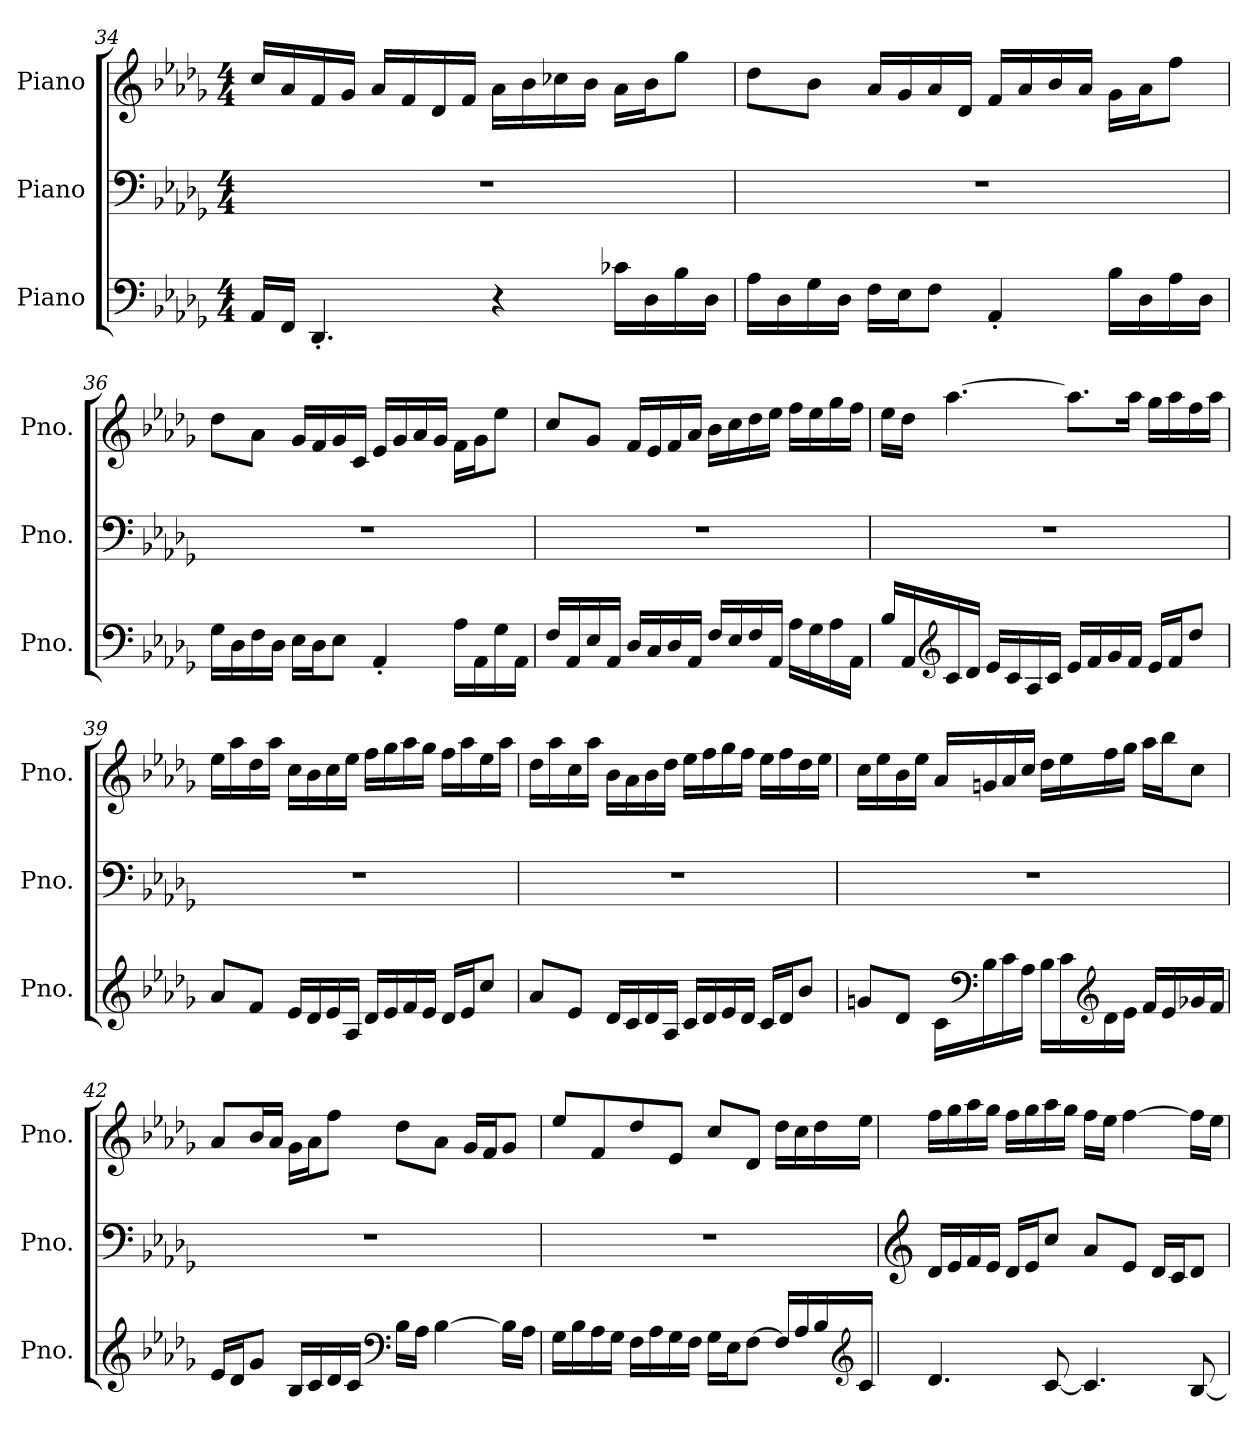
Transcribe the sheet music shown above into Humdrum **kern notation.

**kern	**kern	**kern
*part3	*part2	*part1
*staff3	*staff2	*staff1
*I"Piano	*I"Piano	*I"Piano
*I'Pno.	*I'Pno.	*I'Pno.
*clefF4	*clefF4	*clefG2
*k[b-e-a-d-g-]	*k[b-e-a-d-g-]	*k[b-e-a-d-g-]
*M4/4	*M4/4	*M4/4
=34	=34	=34
16AA-i/LL	1r	16ccj/LL
16FFi/JJ	.	16a-j/
4.DD-'i/	.	16fj/
.	.	16g-j/JJ
.	.	16a-j/LL
.	.	16fj/
.	.	16d-j/
.	.	16fj/JJ
4r	.	16a-j\LL
.	.	16b-j\
.	.	16cc-Xj\
.	.	16b-j\JJ
16c-Xi\LL	.	16a-j\LL
16D-i\	.	16b-j\J
16B-i\	.	8gg-j\J
16D-i\JJ	.	.
!!LO:LB:g=z
=35	=35	=35
16A-i\LL	1r	8dd-j\L
16D-i\	.	.
16G-i\	.	8b-j\J
16D-i\JJ	.	.
16Fi\LL	.	16a-j/LL
16E-i\J	.	16g-j/
8Fi\J	.	16a-j/
.	.	16d-j/JJ
4AA-'i/	.	16fj/LL
.	.	16a-j/
.	.	16b-j/
.	.	16a-j/JJ
16B-i\LL	.	16g-j\LL
16D-i\	.	16a-j\J
16A-i\	.	8ffj\J
16D-i\JJ	.	.
=36	=36	=36
16G-i\LL	1r	8dd-j\L
16D-i\	.	.
16Fi\	.	8a-j\J
16D-i\JJ	.	.
16E-i\LL	.	16g-j/LL
16D-i\J	.	16fj/
8E-i\J	.	16g-j/
.	.	16cj/JJ
4AA-'i/	.	16e-j/LL
.	.	16g-j/
.	.	16a-j/
.	.	16g-j/JJ
16A-i\LL	.	16fj\LL
16AA-i\	.	16g-j\J
16G-i\	.	8ee-j\J
16AA-i\JJ	.	.
!!LO:LB:g=z
=37	=37	=37
16Fi/LL	1r	8ccj/L
16AA-i/	.	.
16E-i/	.	8g-j/J
16AA-i/JJ	.	.
16D-i/LL	.	16fj/LL
16Ci/	.	16e-j/
16D-i/	.	16fj/
16AA-i/JJ	.	16a-j/JJ
16Fi/LL	.	16b-j\LL
16E-i/	.	16ccj\
16Fi/	.	16dd-j\
16AA-i/JJ	.	16ee-j\JJ
16A-i\LL	.	16ffj\LL
16G-i\	.	16ee-j\
16A-i\	.	16gg-j\
16AA-i\JJ	.	16ffj\JJ
=38	=38	=38
16B-i/LL	1r	16ee-j\LL
16AA-i/	.	16dd-j\JJ
*clefG2	*	*
16ci/	.	[4.aa-j\
16d-i/JJ	.	.
16e-i/LL	.	.
16ci/	.	.
16A-i/	.	.
16ci/JJ	.	.
16e-i/LL	.	8.aa-j\L]
16fi/	.	.
16g-i/	.	.
16fi/JJ	.	16aa-j\Jk
16e-i/LL	.	16gg-j\LL
16fi/J	.	16aa-j\
8dd-i/J	.	16ffj\
.	.	16aa-j\JJ
!!LO:LB:g=z
=39	=39	=39
8a-i/L	1r	16ee-j\LL
.	.	16aa-j\
8fi/J	.	16dd-j\
.	.	16aa-j\JJ
16e-i/LL	.	16ccj\LL
16d-i/	.	16b-j\
16e-i/	.	16ccj\
16A-i/JJ	.	16ee-j\JJ
16d-i/LL	.	16ffj\LL
16e-i/	.	16gg-j\
16fi/	.	16aa-j\
16e-i/JJ	.	16gg-j\JJ
16d-i/LL	.	16ffj\LL
16e-i/J	.	16aa-j\
8cci/J	.	16ee-j\
.	.	16aa-j\JJ
=40	=40	=40
8a-i/L	1r	16dd-j\LL
.	.	16aa-j\
8e-i/J	.	16ccj\
.	.	16aa-j\JJ
16d-i/LL	.	16b-j\LL
16ci/	.	16a-j\
16d-i/	.	16b-j\
16A-i/JJ	.	16dd-j\JJ
16ci/LL	.	16ee-j\LL
16d-i/	.	16ffj\
16e-i/	.	16gg-j\
16d-i/JJ	.	16ffj\JJ
16ci/LL	.	16ee-j\LL
16d-i/J	.	16ffj\
8b-i/J	.	16dd-j\
.	.	16ee-j\JJ
!!LO:PB:g=z
=41	=41	=41
8gni/L	1r	16ccj\LL
.	.	16ee-j\
8d-i/J	.	16b-j\
.	.	16ee-j\JJ
16ci\LL	.	16a-j/LL
*clefF4	*	*
16B-i\	.	16gnj/
16ci\	.	16a-j/
16A-i\JJ	.	16ccj/JJ
16B-i\LL	.	16dd-j\LL
16ci\	.	16ee-j\
*clefG2	*	*
16d-i\	.	16ffj\
16e-i\JJ	.	16gg-j\JJ
16fi/LL	.	16aa-j\LL
16e-i/	.	16bb-j\J
16g-Xi/	.	8ccj\J
16fi/JJ	.	.
=42	=42	=42
16e-i/LL	1r	8a-j/L
16d-i/J	.	.
8g-i/J	.	16b-j/L
.	.	16a-j/JJ
16B-i/LL	.	16g-j\LL
16ci/	.	16a-j\J
16d-i/	.	8ffj\J
16ci/JJ	.	.
*clefF4	*	*
16B-i\LL	.	8dd-j\L
16A-i\JJ	.	.
[4B-i\	.	8a-j\J
.	.	16g-j/LL
.	.	16fj/J
16B-i\LL]	.	8g-j/J
16A-i\JJ	.	.
!!LO:LB:g=z
=43	=43	=43
16G-i\LL	1r	8ee-j/L
16B-i\	.	.
16A-i\	.	8fj/
16G-i\JJ	.	.
16Fi\LL	.	8dd-j/
16A-i\	.	.
16G-i\	.	8e-j/J
16Fi\JJ	.	.
16G-i\LL	.	8ccj/L
16E-i\J	.	.
[8Fi\J	.	8d-j/J
16Fi/LL]	.	16dd-j\LL
16A-i/	.	16ccj\
16B-i/	.	16dd-j\
*clefG2	*	*
16ci/JJ	.	16ee-j\JJ
=44	=44	=44
*	*clefG2	*
4.d-i/	16d-Z/LL	16ffj\LL
.	16e-Z/	16gg-j\
.	16fZ/	16aa-j\
.	16e-Z/JJ	16gg-j\JJ
.	16d-Z/LL	16ffj\LL
.	16e-Z/J	16gg-j\
[8ci/	8ccZ/J	16aa-j\
.	.	16gg-j\JJ
4.ci/]	8a-Z/L	16ffj\LL
.	.	16ee-j\JJ
.	8e-Z/J	[4ffj\
.	16d-Z/LL	.
.	16cZ/J	.
[8B-i/	8d-Z/J	16ffj\LL]
.	.	16ee-j\JJ
=	=	=
*-	*-	*-
